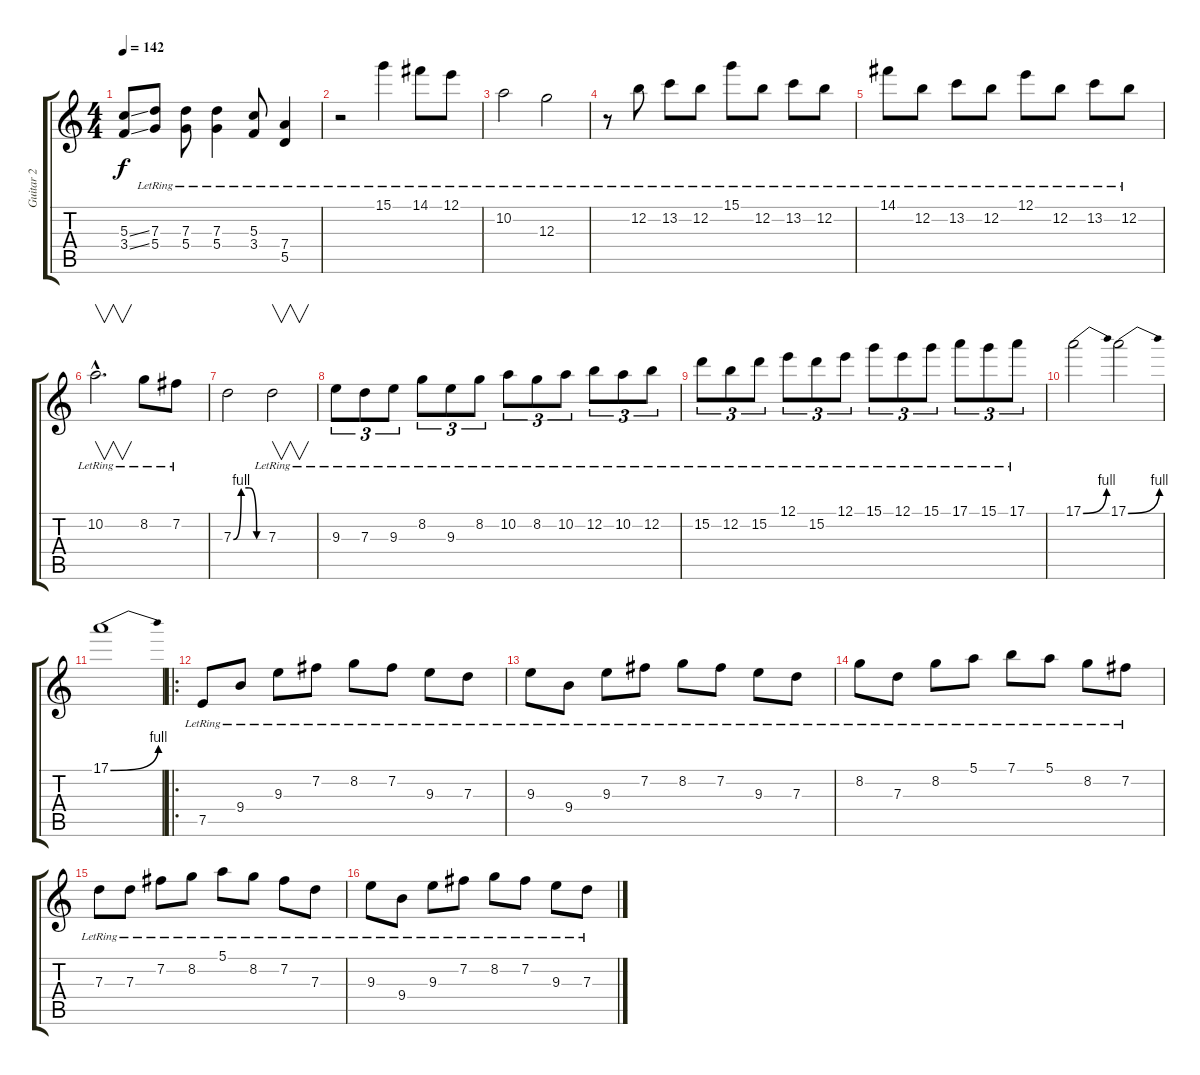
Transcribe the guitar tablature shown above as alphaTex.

\track ("Guitar 2" "Guitar 2") {instrument acousticguitarnylon}
\staff {score tabs}
\tuning (E4 B3 G3 D3 A2 E2) {hide}
\ts (4 4)
\tempo 142
\clef g2
\ks c
(5.3{ss} 3.4{ss}).8{dy f} (7.3 5.4{lr}).8 (7.3 5.4{lr}).8 (7.3 5.4{lr}).4 (5.3 3.4{lr}).8 (7.4 5.5{lr}).4 |
r.2 15.1{lr}.4 14.1{lr}.8 12.1{lr}.8 |
10.2{lr}.2 12.3{lr}.2 |
r.8 12.2{lr}.8 13.2{lr}.8 12.2{lr}.8 15.1{lr}.8 12.2{lr}.8 13.2{lr}.8 12.2{lr}.8 |
14.1{lr}.8 12.2{lr}.8 13.2{lr}.8 12.2{lr}.8 12.1{lr}.8 12.2{lr}.8 13.2{lr}.8 12.2{lr}.8 |
10.2{hac lr}.2{v d} 8.2{lr}.8 7.2{lr}.8 |
7.3{be (custom 0 0 15 4 30 4 45 0 60 0)}.2 7.3{lr}.2{v} |
9.3{lr}.8{tu (3 2)} 7.3{lr}.8{tu (3 2)} 9.3{lr}.8{tu (3 2)} 8.2{lr}.8{tu (3 2)} 9.3{lr}.8{tu (3 2)} 8.2{lr}.8{tu (3 2)} 10.2{lr}.8{tu (3 2)} 8.2{lr}.8{tu (3 2)} 10.2{lr}.8{tu (3 2)} 12.2{lr}.8{tu (3 2)} 10.2{lr}.8{tu (3 2)} 12.2{lr}.8{tu (3 2)} |
15.2{lr}.8{tu (3 2)} 12.2{lr}.8{tu (3 2)} 15.2{lr}.8{tu (3 2)} 12.1{lr}.8{tu (3 2)} 15.2{lr}.8{tu (3 2)} 12.1{lr}.8{tu (3 2)} 15.1{lr}.8{tu (3 2)} 12.1{lr}.8{tu (3 2)} 15.1{lr}.8{tu (3 2)} 17.1{lr}.8{tu (3 2)} 15.1{lr}.8{tu (3 2)} 17.1{lr}.8{tu (3 2)} |
17.1{be (bend 0 0 60 4)}.2 17.1{be (bend 0 0 60 4)}.2 |
17.1{be (bend 0 0 60 4)}.1 |
\ro
7.5{lr}.8 9.4{lr}.8 9.3{lr}.8 7.2{lr}.8 8.2{lr}.8 7.2{lr}.8 9.3{lr}.8 7.3{lr}.8 |
9.3{lr}.8 9.4{lr}.8 9.3{lr}.8 7.2{lr}.8 8.2{lr}.8 7.2{lr}.8 9.3{lr}.8 7.3{lr}.8 |
8.2{lr}.8 7.3{lr}.8 8.2{lr}.8 5.1{lr}.8 7.1{lr}.8 5.1{lr}.8 8.2{lr}.8 7.2{lr}.8 |
7.3{lr}.8 7.3{lr}.8 7.2{lr}.8 8.2{lr}.8 5.1{lr}.8 8.2{lr}.8 7.2{lr}.8 7.3{lr}.8 |
9.3{lr}.8 9.4{lr}.8 9.3{lr}.8 7.2{lr}.8 8.2{lr}.8 7.2{lr}.8 9.3{lr}.8 7.3{lr}.8
